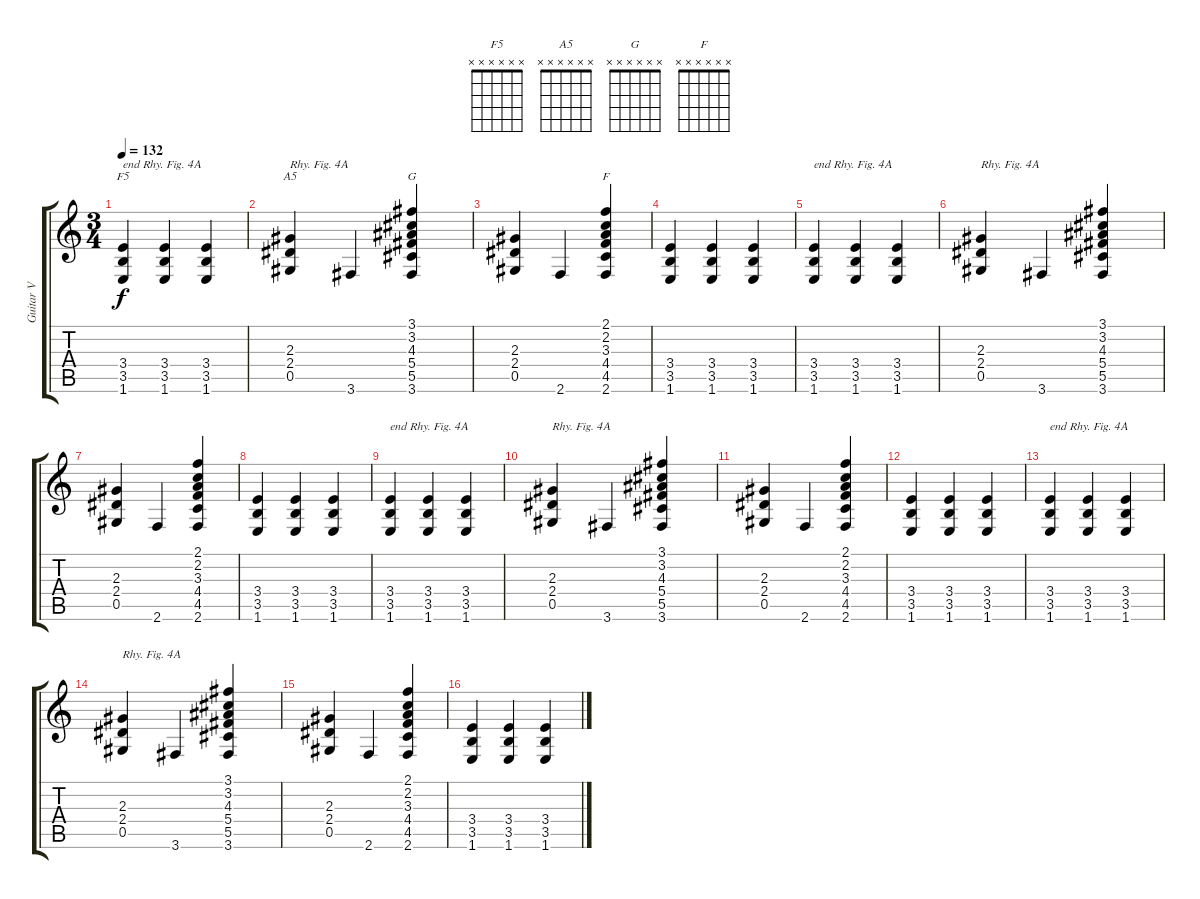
\track ("Guitar V" "Guitar V") {instrument distortionguitar}
\staff {score tabs}
\tuning (Eb4 Bb3 Gb3 Db3 Ab2 Eb2) {hide}
\chord ("F5" x x x x x x) {firstfret 0}
\chord ("A5" x x x x x x) {firstfret 0}
\chord ("G" x x x x x x) {firstfret 0}
\chord ("F" x x x x x x) {firstfret 0}
\ts (3 4)
\tempo 132
\clef g2
\ks c
(3.4 3.5 1.6).4{ch "F5" txt "end Rhy. Fig. 4A" dy f} (3.4 3.5 1.6).4 (3.4 3.5 1.6).4 |
(2.3 2.4 0.5).4{ch "A5" txt "Rhy. Fig. 4A"} 3.6.4 (3.1 3.2 4.3 5.4 5.5 3.6).4{ch "G"} |
(2.3 2.4 0.5).4 2.6.4 (2.1 2.2 3.3 4.4 4.5 2.6).4{ch "F"} |
(3.4 3.5 1.6).4 (3.4 3.5 1.6).4 (3.4 3.5 1.6).4 |
(3.4 3.5 1.6).4{txt "end Rhy. Fig. 4A"} (3.4 3.5 1.6).4 (3.4 3.5 1.6).4 |
(2.3 2.4 0.5).4{txt "Rhy. Fig. 4A"} 3.6.4 (3.1 3.2 4.3 5.4 5.5 3.6).4 |
(2.3 2.4 0.5).4 2.6.4 (2.1 2.2 3.3 4.4 4.5 2.6).4 |
(3.4 3.5 1.6).4 (3.4 3.5 1.6).4 (3.4 3.5 1.6).4 |
(3.4 3.5 1.6).4{txt "end Rhy. Fig. 4A"} (3.4 3.5 1.6).4 (3.4 3.5 1.6).4 |
(2.3 2.4 0.5).4{txt "Rhy. Fig. 4A"} 3.6.4 (3.1 3.2 4.3 5.4 5.5 3.6).4 |
(2.3 2.4 0.5).4 2.6.4 (2.1 2.2 3.3 4.4 4.5 2.6).4 |
(3.4 3.5 1.6).4 (3.4 3.5 1.6).4 (3.4 3.5 1.6).4 |
(3.4 3.5 1.6).4{txt "end Rhy. Fig. 4A"} (3.4 3.5 1.6).4 (3.4 3.5 1.6).4 |
(2.3 2.4 0.5).4{txt "Rhy. Fig. 4A"} 3.6.4 (3.1 3.2 4.3 5.4 5.5 3.6).4 |
(2.3 2.4 0.5).4 2.6.4 (2.1 2.2 3.3 4.4 4.5 2.6).4 |
(3.4 3.5 1.6).4 (3.4 3.5 1.6).4 (3.4 3.5 1.6).4
